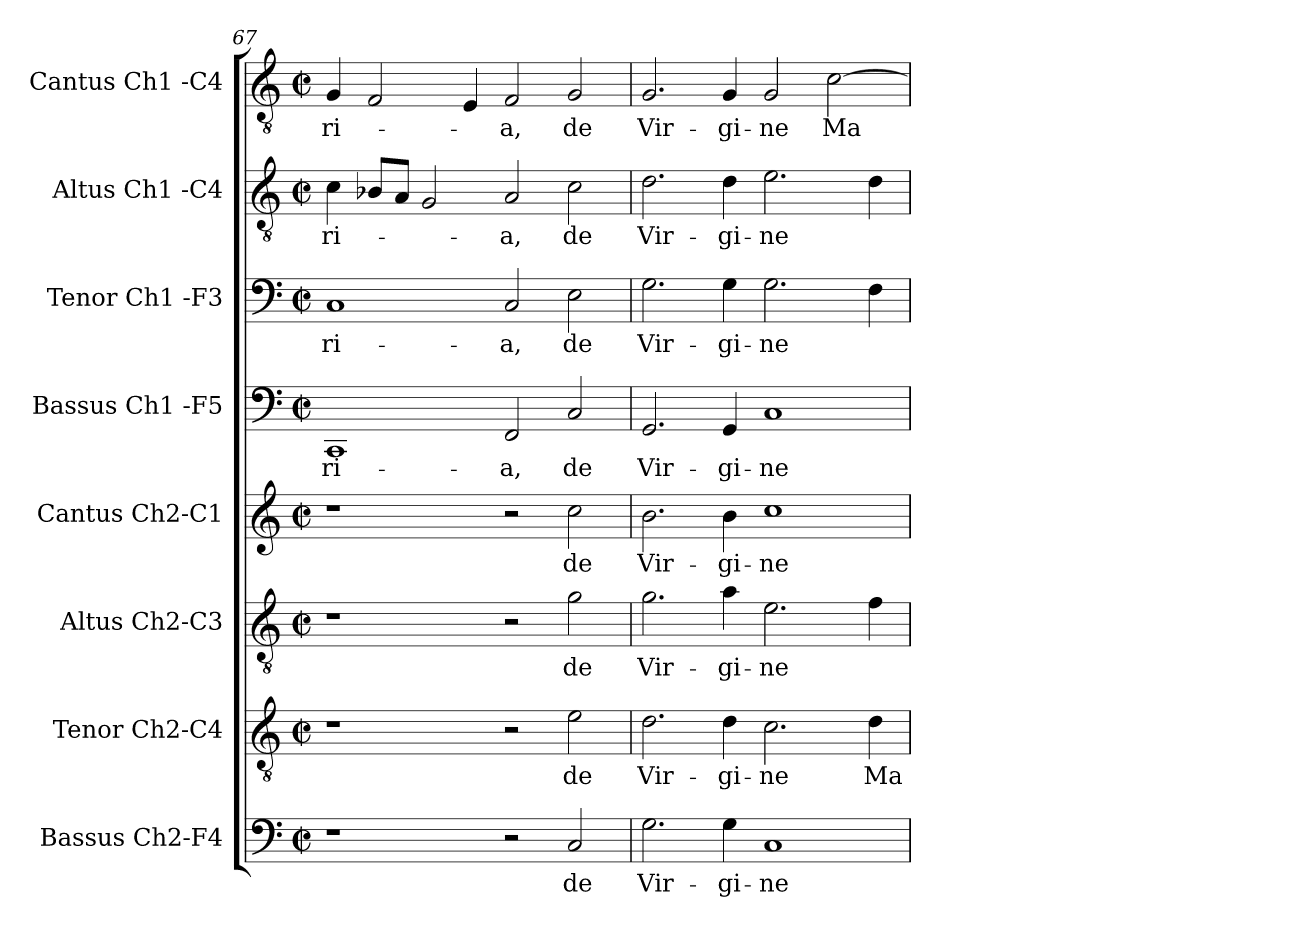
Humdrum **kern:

**kern	**text	**kern	**text	**kern	**text	**kern	**text	**kern	**text	**kern	**text	**kern	**text	**kern	**text
*part8	*part8	*part7	*part7	*part6	*part6	*part5	*part5	*part4	*part4	*part3	*part3	*part2	*part2	*part1	*part1
*staff8	*staff8	*staff7	*staff7	*staff6	*staff6	*staff5	*staff5	*staff4	*staff4	*staff3	*staff3	*staff2	*staff2	*staff1	*staff1
*I"Bassus Ch2-F4	*	*I"Tenor Ch2-C4	*	*I"Altus Ch2-C3	*	*I"Cantus Ch2-C1	*	*I"Bassus Ch1 -F5	*	*I"Tenor Ch1 -F3	*	*I"Altus Ch1 -C4	*	*I"Cantus Ch1 -C4	*
*I'B2	*	*I'T2	*	*I'A2	*	*I'C2	*	*I'B1	*	*I'T1	*	*I'A1	*	*I'C1	*
*clefF4	*	*clefGv2	*	*clefGv2	*	*clefG2	*	*clefF4	*	*clefF4	*	*clefGv2	*	*clefGv2	*
*k[]	*	*k[]	*	*k[]	*	*k[]	*	*k[]	*	*k[]	*	*k[]	*	*k[]	*
*M2/2	*	*M2/2	*	*M2/2	*	*M2/2	*	*M2/2	*	*M2/2	*	*M2/2	*	*M2/2	*
*met(c|)	*	*met(c|)	*	*met(c|)	*	*met(c|)	*	*met(c|)	*	*met(c|)	*	*met(c|)	*	*met(c|)	*
=67	=67	=67	=67	=67	=67	=67	=67	=67	=67	=67	=67	=67	=67	=67	=67
!	!	!	!	!	!	!	!	!	!LO:LY:b	!	!LO:LY:b	!	!LO:LY:b	!	!LO:LY:b
1r	.	1r	.	1r	.	1r	.	1CC	-ri-	1C	-ri-	4c\	-ri-	4G/	-ri-
.	.	.	.	.	.	.	.	.	.	.	.	8B-X/L	.	2F/	.
.	.	.	.	.	.	.	.	.	.	.	.	8A/J	.	.	.
.	.	.	.	.	.	.	.	.	.	.	.	2G/	.	.	.
.	.	.	.	.	.	.	.	.	.	.	.	.	.	4E/	.
!	!	!	!	!	!	!	!	!	!LO:LY:b	!	!LO:LY:b	!	!LO:LY:b	!	!LO:LY:b
2r	.	2r	.	2r	.	2r	.	2FF/	-a,	2C/	-a,	2A/	-a,	2F/	-a,
!	!LO:LY:b	!	!LO:LY:b	!	!LO:LY:b	!	!LO:LY:b	!	!LO:LY:b	!	!LO:LY:b	!	!LO:LY:b	!	!LO:LY:b
2C/	de	2e\	de	2g\	de	2cc\	de	2C/	de	2E\	de	2c\	de	2G/	de
=68	=68	=68	=68	=68	=68	=68	=68	=68	=68	=68	=68	=68	=68	=68	=68
!	!LO:LY:b	!	!LO:LY:b	!	!LO:LY:b	!	!LO:LY:b	!	!LO:LY:b	!	!LO:LY:b	!	!LO:LY:b	!	!LO:LY:b
2.G\	Vir-	2.d\	Vir-	2.g\	Vir-	2.b\	Vir-	2.GG/	Vir-	2.G\	Vir-	2.d\	Vir-	2.G/	Vir-
!	!LO:LY:b	!	!LO:LY:b	!	!LO:LY:b	!	!LO:LY:b	!	!LO:LY:b	!	!LO:LY:b	!	!LO:LY:b	!	!LO:LY:b
4G\	-gi-	4d\	-gi-	4a\	-gi-	4b\	-gi-	4GG/	-gi-	4G\	-gi-	4d\	-gi-	4G/	-gi-
!	!LO:LY:b	!	!LO:LY:b	!	!LO:LY:b	!	!LO:LY:b	!	!LO:LY:b	!	!LO:LY:b	!	!LO:LY:b	!	!LO:LY:b
1C	-ne	2.c\	-ne	2.e\	-ne	1cc	-ne	1C	-ne-	2.G\	-ne	2.e\	-ne	2G/	-ne
!	!	!	!	!	!	!	!	!	!	!	!	!	!	!	!LO:LY:b
.	.	.	.	.	.	.	.	.	.	.	.	.	.	[>2c\	Ma-
!	!	!	!LO:LY:b	!	!	!	!	!	!	!	!	!	!	!	!
.	.	4d\	Ma-	4f\	.	.	.	.	.	4F\	.	4d\	.	.	.
=	=	=	=	=	=	=	=	=	=	=	=	=	=	=	=
*-	*-	*-	*-	*-	*-	*-	*-	*-	*-	*-	*-	*-	*-	*-	*-
